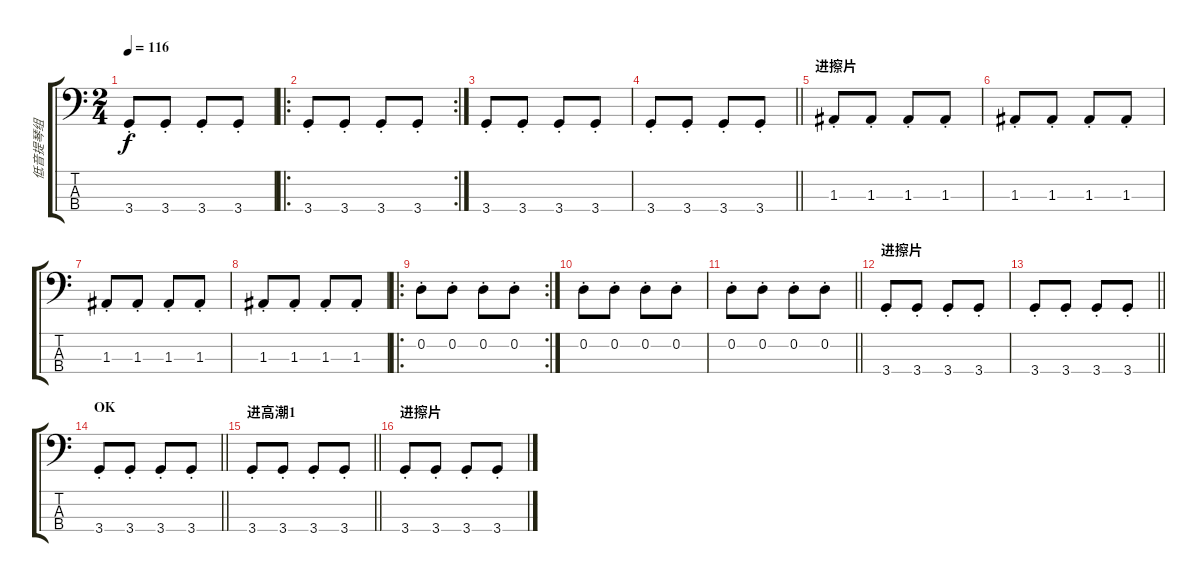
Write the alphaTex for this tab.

\track ("低音提琴组" "低音提琴组") {instrument contrabass}
\staff {score tabs}
\tuning (G2 D2 A1 E1) {hide}
\ts (2 4)
\tempo 116
\clef f4
\ks c
3.4{st}.8{dy f} 3.4{st}.8 3.4{st}.8 3.4{st}.8 |
\ro
\rc 2
3.4{st}.8 3.4{st}.8 3.4{st}.8 3.4{st}.8 |
3.4{st}.8 3.4{st}.8 3.4{st}.8 3.4{st}.8 |
\barLineRight lightlight
3.4{st}.8 3.4{st}.8 3.4{st}.8 3.4{st}.8 |
\section ("" "进擦片")
1.3{st}.8 1.3{st}.8 1.3{st}.8 1.3{st}.8 |
1.3{st}.8 1.3{st}.8 1.3{st}.8 1.3{st}.8 |
1.3{st}.8 1.3{st}.8 1.3{st}.8 1.3{st}.8 |
1.3{st}.8 1.3{st}.8 1.3{st}.8 1.3{st}.8 |
\ro
\rc 2
0.2{st}.8 0.2{st}.8 0.2{st}.8 0.2{st}.8 |
0.2{st}.8 0.2{st}.8 0.2{st}.8 0.2{st}.8 |
\barLineRight lightlight
0.2{st}.8 0.2{st}.8 0.2{st}.8 0.2{st}.8 |
\section ("" "进擦片")
3.4{st}.8 3.4{st}.8 3.4{st}.8 3.4{st}.8 |
\barLineRight lightlight
3.4{st}.8 3.4{st}.8 3.4{st}.8 3.4{st}.8 |
\section ("" "OK")
\barLineRight lightlight
3.4{st}.8 3.4{st}.8 3.4{st}.8 3.4{st}.8 |
\section ("" "进高潮1")
\barLineRight lightlight
3.4{st}.8 3.4{st}.8 3.4{st}.8 3.4{st}.8 |
\section ("" "进擦片")
3.4{st}.8 3.4{st}.8 3.4{st}.8 3.4{st}.8
